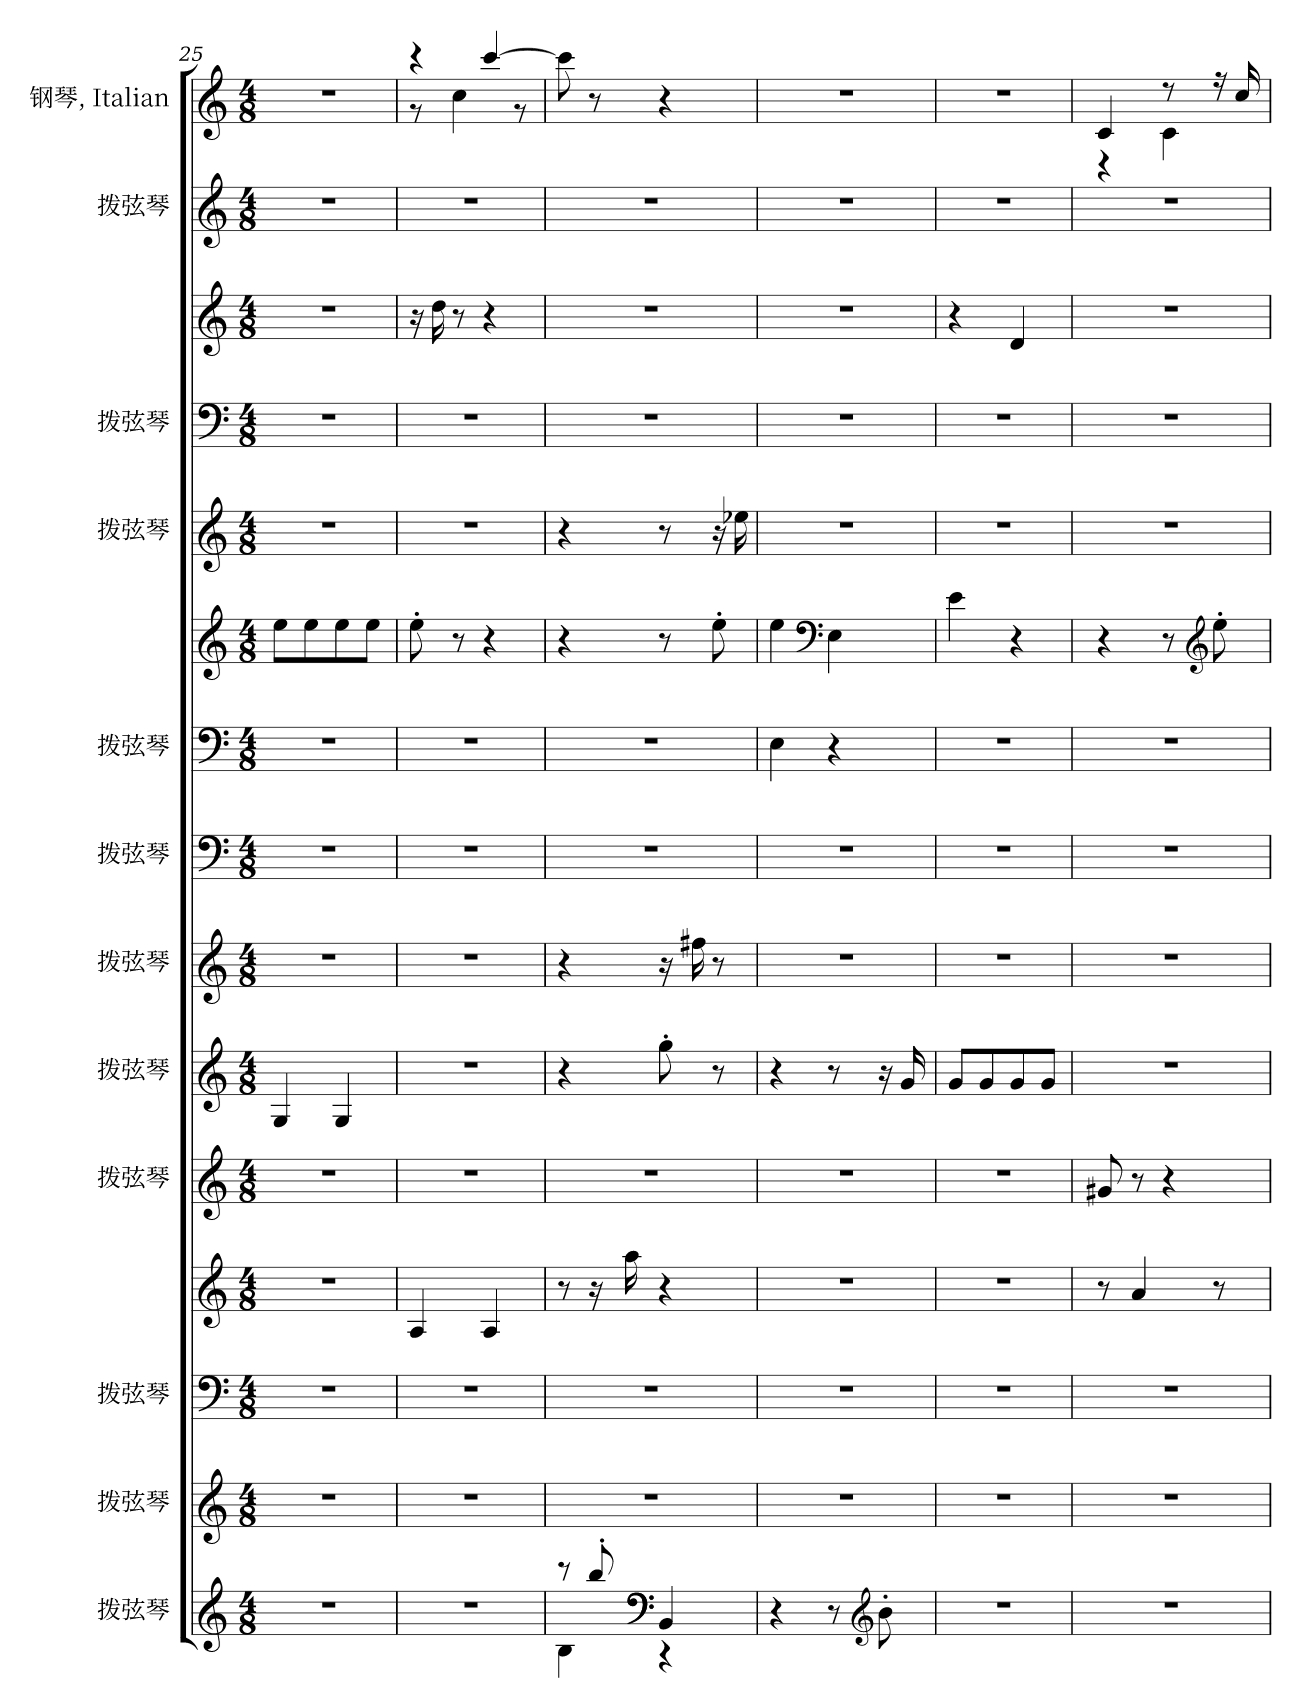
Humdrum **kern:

**kern	**kern	**kern	**kern	**kern	**kern	**kern	**kern	**kern	**kern	**kern	**kern	**kern	**kern	**kern
*part12	*part11	*part10	*part10	*part9	*part8	*part7	*part6	*part5	*part5	*part4	*part3	*part3	*part2	*part1
*staff15	*staff14	*staff13	*staff12	*staff11	*staff10	*staff9	*staff8	*staff7	*staff6	*staff5	*staff4	*staff3	*staff2	*staff1
*I"拨弦琴	*I"拨弦琴	*I"拨弦琴	*	*I"拨弦琴	*I"拨弦琴	*I"拨弦琴	*I"拨弦琴	*I"拨弦琴	*	*I"拨弦琴	*I"拨弦琴	*	*I"拨弦琴	*I"钢琴, Italian
*clefG2	*clefG2	*clefF4	*clefG2	*clefG2	*clefG2	*clefG2	*clefF4	*clefF4	*clefG2	*clefG2	*clefF4	*clefG2	*clefG2	*clefG2
*k[]	*k[]	*k[]	*k[]	*k[]	*k[]	*k[]	*k[]	*k[]	*k[]	*k[]	*k[]	*k[]	*k[]	*k[]
*M4/8	*M4/8	*M4/8	*M4/8	*M4/8	*M4/8	*M4/8	*M4/8	*M4/8	*M4/8	*M4/8	*M4/8	*M4/8	*M4/8	*M4/8
=25	=25	=25	=25	=25	=25	=25	=25	=25	=25	=25	=25	=25	=25	=25
2r	2r	2r	2r	2r	4G/	2r	2r	2r	8ee\L	2r	2r	2r	2r	2r
.	.	.	.	.	.	.	.	.	8ee\	.	.	.	.	.
.	.	.	.	.	4G/	.	.	.	8ee\	.	.	.	.	.
.	.	.	.	.	.	.	.	.	8ee\J	.	.	.	.	.
=26	=26	=26	=26	=26	=26	=26	=26	=26	=26	=26	=26	=26	=26	=26
*	*	*	*	*	*	*	*	*	*	*	*	*	*	*^
2r	2r	2r	4A/	2r	2r	2r	2r	2r	8ee'\	2r	2r	16r	2r	4r	8r
.	.	.	.	.	.	.	.	.	.	.	.	16dd\	.	.	.
.	.	.	.	.	.	.	.	.	8r	.	.	8r	.	.	4cc\
.	.	.	4A/	.	.	.	.	.	4r	.	.	4r	.	[4ccc/	.
.	.	.	.	.	.	.	.	.	.	.	.	.	.	.	8r
*	*	*	*	*	*	*	*	*	*	*	*	*	*	*v	*v
!!LO:PB:g=z
=27	=27	=27	=27	=27	=27	=27	=27	=27	=27	=27	=27	=27	=27	=27
*^	*	*	*	*	*	*	*	*	*	*	*	*	*	*
8r	4B\	2r	2r	8r	2r	4r	4r	2r	2r	4r	4r	2r	2r	2r	8ccc\]
8bb'/	.	.	.	16r	.	.	.	.	.	.	.	.	.	.	8r
.	.	.	.	16aa\	.	.	.	.	.	.	.	.	.	.	.
*clefF4	*	*	*	*	*	*	*	*	*	*	*	*	*	*	*
4BB/	4r	.	.	4r	.	8gg'\	16r	.	.	8r	8r	.	.	.	4r
.	.	.	.	.	.	.	16ff#X\	.	.	.	.	.	.	.	.
.	.	.	.	.	.	8r	8r	.	.	8ee'\	16r	.	.	.	.
.	.	.	.	.	.	.	.	.	.	.	16ee-X\	.	.	.	.
*v	*v	*	*	*	*	*	*	*	*	*	*	*	*	*	*
=28	=28	=28	=28	=28	=28	=28	=28	=28	=28	=28	=28	=28	=28	=28
4r	2r	2r	2r	2r	4r	2r	2r	4E\	4ee\	2r	2r	2r	2r	2r
*	*	*	*	*	*	*	*	*	*clefF4	*	*	*	*	*
8r	.	.	.	.	8r	.	.	4r	4E\	.	.	.	.	.
*clefG2	*	*	*	*	*	*	*	*	*	*	*	*	*	*
8b'\	.	.	.	.	16r	.	.	.	.	.	.	.	.	.
.	.	.	.	.	16g/	.	.	.	.	.	.	.	.	.
=29	=29	=29	=29	=29	=29	=29	=29	=29	=29	=29	=29	=29	=29	=29
2r	2r	2r	2r	2r	8g/L	2r	2r	2r	4e\	2r	2r	4r	2r	2r
.	.	.	.	.	8g/	.	.	.	.	.	.	.	.	.
.	.	.	.	.	8g/	.	.	.	4r	.	.	4d/	.	.
.	.	.	.	.	8g/J	.	.	.	.	.	.	.	.	.
=30	=30	=30	=30	=30	=30	=30	=30	=30	=30	=30	=30	=30	=30	=30
*	*	*	*	*	*	*	*	*	*	*	*	*	*	*^
2r	2r	2r	8r	8g#X/	2r	2r	2r	2r	4r	2r	2r	2r	2r	4c/	4r
.	.	.	4a/	8r	.	.	.	.	.	.	.	.	.	.	.
.	.	.	.	4r	.	.	.	.	8r	.	.	.	.	8r	4c\
*	*	*	*	*	*	*	*	*	*clefG2	*	*	*	*	*	*
.	.	.	8r	.	.	.	.	.	8ee'\	.	.	.	.	16r	.
.	.	.	.	.	.	.	.	.	.	.	.	.	.	16cc/	.
*	*	*	*	*	*	*	*	*	*	*	*	*	*	*v	*v
=	=	=	=	=	=	=	=	=	=	=	=	=	=	=
*-	*-	*-	*-	*-	*-	*-	*-	*-	*-	*-	*-	*-	*-	*-
